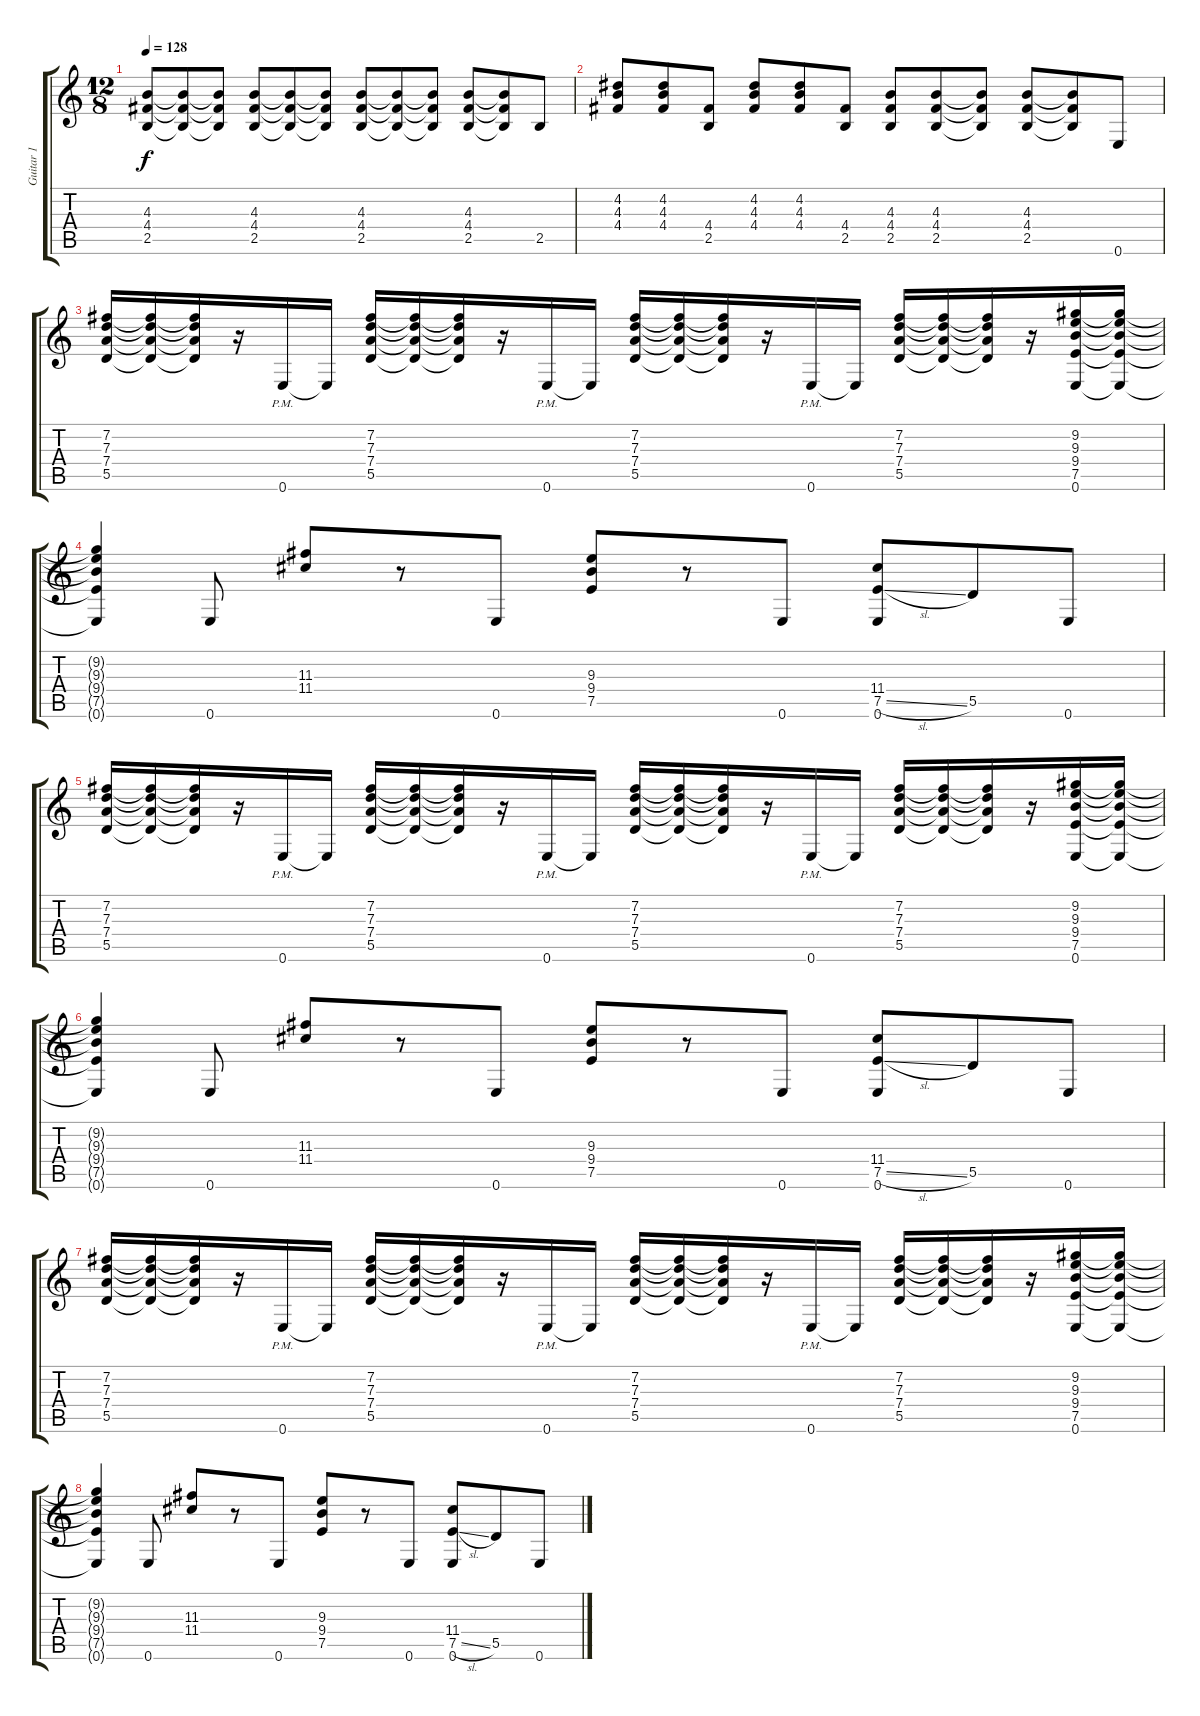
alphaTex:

\track ("Guitar 1" "Guitar 1") {instrument distortionguitar}
\staff {score tabs}
\tuning (E4 B3 G3 D3 A2 E2) {hide}
\ts (12 8)
\tempo 128
\clef g2
\ks c
(4.3 4.4 2.5).8{dy f} (4.3{t} 4.4{t} 2.5{t}).8 (4.3{t} 4.4{t} 2.5{t}).8 (4.3 4.4 2.5).8 (4.3{t} 4.4{t} 2.5{t}).8 (4.3{t} 4.4{t} 2.5{t}).8 (4.3 4.4 2.5).8 (4.3{t} 4.4{t} 2.5{t}).8 (4.3{t} 4.4{t} 2.5{t}).8 (4.3 4.4 2.5).8 (4.3{t} 4.4{t} 2.5{t}).8 2.5.8 |
(4.2 4.3 4.4).8 (4.2 4.3 4.4).8 (4.4 2.5).8 (4.2 4.3 4.4).8 (4.2 4.3 4.4).8 (4.4 2.5).8 (4.3 4.4 2.5).8 (4.3 4.4 2.5).8 (4.3{t} 4.4{t} 2.5{t}).8 (4.3 4.4 2.5).8 (4.3{t} 4.4{t} 2.5{t}).8 0.6.8 |
(7.2 7.3 7.4 5.5).16 (7.2{t} 7.3{t} 7.4{t} 5.5{t}).16 (7.2{t} 7.3{t} 7.4{t} 5.5{t}).16 r.16 0.6{pm}.16 0.6{t}.16 (7.2 7.3 7.4 5.5).16 (7.2{t} 7.3{t} 7.4{t} 5.5{t}).16 (7.2{t} 7.3{t} 7.4{t} 5.5{t}).16 r.16 0.6{pm}.16 0.6{t}.16 (7.2 7.3 7.4 5.5).16 (7.2{t} 7.3{t} 7.4{t} 5.5{t}).16 (7.2{t} 7.3{t} 7.4{t} 5.5{t}).16 r.16 0.6{pm}.16 0.6{t}.16 (7.2 7.3 7.4 5.5).16 (7.2{t} 7.3{t} 7.4{t} 5.5{t}).16 (7.2{t} 7.3{t} 7.4{t} 5.5{t}).16 r.16 (9.2 9.3 9.4 7.5 0.6).16 (9.2{t} 9.3{t} 9.4{t} 7.5{t} 0.6{t}).16 |
(9.2{t} 9.3{t} 9.4{t} 7.5{t} 0.6{t}).4 0.6.8 (11.3 11.4).8 r.8 0.6.8 (9.3 9.4 7.5).8 r.8 0.6.8 (11.4 7.5{sl} 0.6).8 5.5.8 0.6.8 |
(7.2 7.3 7.4 5.5).16 (7.2{t} 7.3{t} 7.4{t} 5.5{t}).16 (7.2{t} 7.3{t} 7.4{t} 5.5{t}).16 r.16 0.6{pm}.16 0.6{t}.16 (7.2 7.3 7.4 5.5).16 (7.2{t} 7.3{t} 7.4{t} 5.5{t}).16 (7.2{t} 7.3{t} 7.4{t} 5.5{t}).16 r.16 0.6{pm}.16 0.6{t}.16 (7.2 7.3 7.4 5.5).16 (7.2{t} 7.3{t} 7.4{t} 5.5{t}).16 (7.2{t} 7.3{t} 7.4{t} 5.5{t}).16 r.16 0.6{pm}.16 0.6{t}.16 (7.2 7.3 7.4 5.5).16 (7.2{t} 7.3{t} 7.4{t} 5.5{t}).16 (7.2{t} 7.3{t} 7.4{t} 5.5{t}).16 r.16 (9.2 9.3 9.4 7.5 0.6).16 (9.2{t} 9.3{t} 9.4{t} 7.5{t} 0.6{t}).16 |
(9.2{t} 9.3{t} 9.4{t} 7.5{t} 0.6{t}).4 0.6.8 (11.3 11.4).8 r.8 0.6.8 (9.3 9.4 7.5).8 r.8 0.6.8 (11.4 7.5{sl} 0.6).8 5.5.8 0.6.8 |
(7.2 7.3 7.4 5.5).16 (7.2{t} 7.3{t} 7.4{t} 5.5{t}).16 (7.2{t} 7.3{t} 7.4{t} 5.5{t}).16 r.16 0.6{pm}.16 0.6{t}.16 (7.2 7.3 7.4 5.5).16 (7.2{t} 7.3{t} 7.4{t} 5.5{t}).16 (7.2{t} 7.3{t} 7.4{t} 5.5{t}).16 r.16 0.6{pm}.16 0.6{t}.16 (7.2 7.3 7.4 5.5).16 (7.2{t} 7.3{t} 7.4{t} 5.5{t}).16 (7.2{t} 7.3{t} 7.4{t} 5.5{t}).16 r.16 0.6{pm}.16 0.6{t}.16 (7.2 7.3 7.4 5.5).16 (7.2{t} 7.3{t} 7.4{t} 5.5{t}).16 (7.2{t} 7.3{t} 7.4{t} 5.5{t}).16 r.16 (9.2 9.3 9.4 7.5 0.6).16 (9.2{t} 9.3{t} 9.4{t} 7.5{t} 0.6{t}).16 |
(9.2{t} 9.3{t} 9.4{t} 7.5{t} 0.6{t}).4 0.6.8 (11.3 11.4).8 r.8 0.6.8 (9.3 9.4 7.5).8 r.8 0.6.8 (11.4 7.5{sl} 0.6).8 5.5.8 0.6.8
